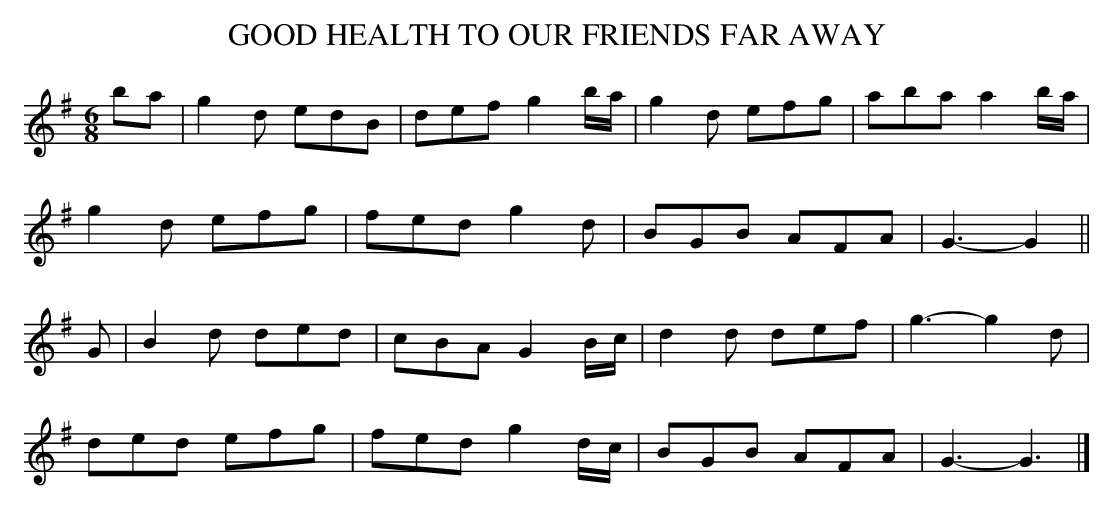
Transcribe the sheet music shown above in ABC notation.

X:1
T:GOOD HEALTH TO OUR FRIENDS FAR AWAY
Y:"lively"
M:6/8
L:1/8
K:G
ba|g2d edB|def g2b/a/|g2d efg|aba a2b/a/|
g2d efg|fed g2d|BGB AFA|G3-G2||
G|B2d ded|cBA G2B/c/|d2d def|g3-g2d|
ded efg|fed g2d/c/|BGB AFA|G3-G3|]
